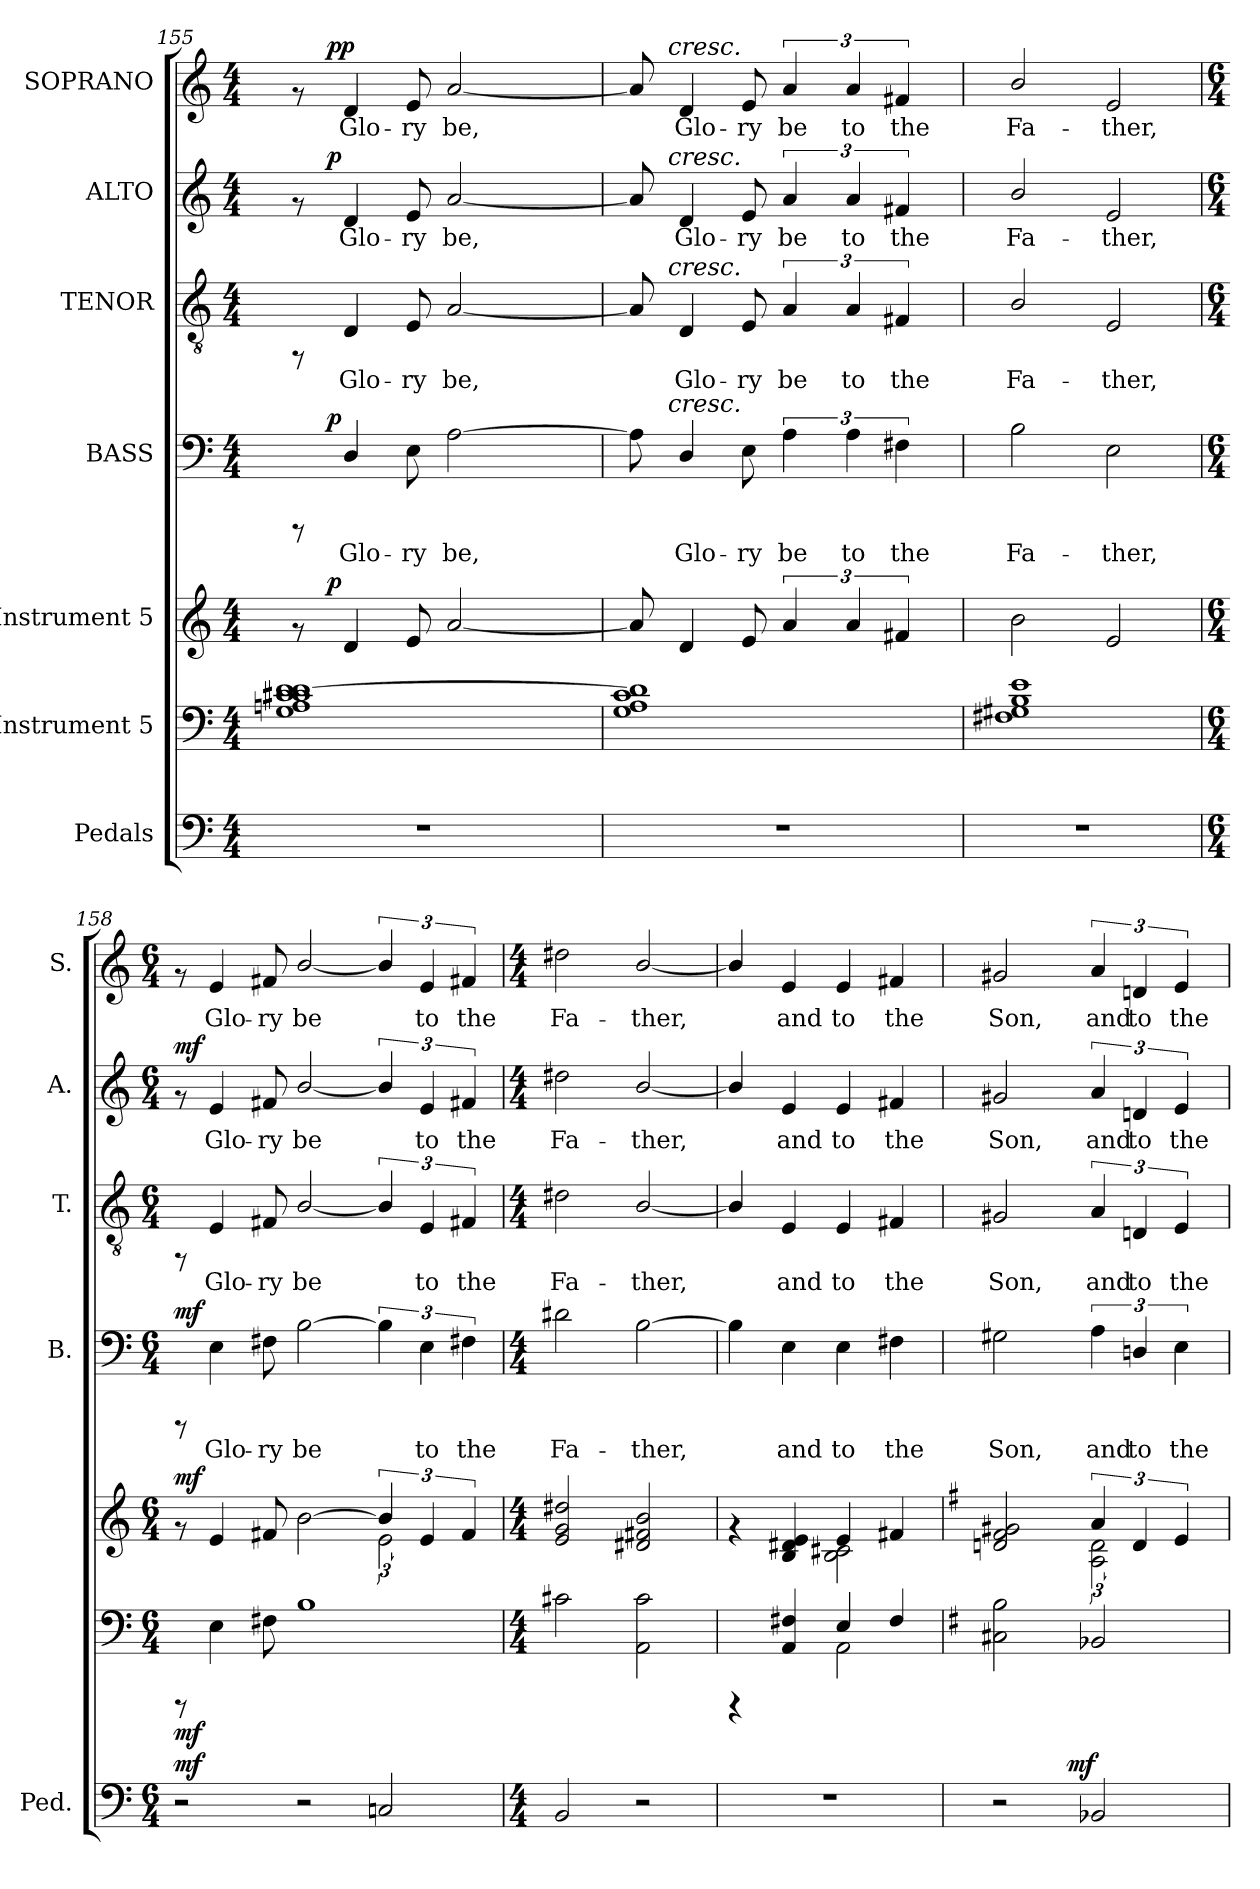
**kern	**dynam	**kern	**dynam	**kern	**dynam	**kern	**text	**dynam	**kern	**text	**kern	**text	**dynam	**kern	**text	**dynam
*part7	*part7	*part6	*part6	*part5	*part5	*part4	*part4	*part4	*part3	*part3	*part2	*part2	*part2	*part1	*part1	*part1
*staff7	*staff7	*staff6	*staff6	*staff5	*staff5	*staff4	*staff4	*staff4	*staff3	*staff3	*staff2	*staff2	*staff2	*staff1	*staff1	*staff1
*I"Pedals	*	*I"Instrument 5	*	*I"Instrument 5	*	*I"BASS	*	*	*I"TENOR	*	*I"ALTO	*	*	*I"SOPRANO	*	*
*I'Ped.	*	*	*	*	*	*I'B.	*	*	*I'T.	*	*I'A.	*	*	*I'S.	*	*
*clefF4	*	*clefF4	*	*clefG2	*	*clefF4	*	*	*clefGv2	*	*clefG2	*	*	*clefG2	*	*
*k[]	*	*k[]	*	*k[]	*	*k[]	*	*	*k[]	*	*k[]	*	*	*k[]	*	*
*C:	*	*C:	*	*C:	*	*C:	*	*	*C:	*	*C:	*	*	*C:	*	*
*M4/4	*	*M4/4	*	*M4/4	*	*M4/4	*	*	*M4/4	*	*M4/4	*	*	*M4/4	*	*
=155	=155	=155	=155	=155	=155	=155	=155	=155	=155	=155	=155	=155	=155	=155	=155	=155
*	*	*	*	*^	*	*^	*	*	*	*	*^	*	*	*^	*	*
1r	.	[>1d 1d 1c#X 1An 1G 1c#X	.	8rf	16.ryy	.	8rCCC	16.ryy	.	.	8rFF	.	8rf	16.ryy	.	.	8rf	16.ryy	.	.
!	!	!	!	!	!	!LO:DY:a	!	!	!	!LO:DY:a	!	!	!	!	!	!LO:DY:b	!	!	!	!LO:DY:a
!	!	!	!	!	!	!	!	!	!	!	!	!	!	!	!	!	!	!	!	!LO:DY:n=1:b
.	.	.	.	.	2ryy	p	.	2ryy	.	p	.	.	.	2ryy	.	p	.	2ryy	.	p p
!	!	!	!	!	!	!	!	!	!LO:LY:b:cj	!	!	!LO:LY:b:cj	!	!	!LO:LY:b:cj	!	!	!	!LO:LY:b:cj	!
.	.	.	.	4d/	.	.	4D/	.	Glo-	.	4D/	Glo-	4d/	.	Glo-	.	4d/	.	Glo-	.
!	!	!	!	!	!	!	!	!	!LO:LY:b:cj	!	!	!LO:LY:b:cj	!	!	!LO:LY:b:cj	!	!	!	!LO:LY:b:cj	!
.	.	.	.	8e/	.	.	8E\	.	-ry	.	8E/	-ry	8e/	.	-ry	.	8e/	.	-ry	.
!	!	!	!	!	!	!	!	!	!LO:LY:b:cj	!	!	!LO:LY:b:cj	!	!	!LO:LY:b:cj	!	!	!	!LO:LY:b:cj	!
.	.	.	.	[<2a/	.	.	[>2A\	.	be,	.	[<2A/	be,	[<2a/	.	be,	.	[<2a/	.	be,	.
.	.	.	.	.	4ryy	.	.	4ryy	.	.	.	.	.	4ryy	.	.	.	4ryy	.	.
.	.	.	.	.	8ryy	.	.	8ryy	.	.	.	.	.	8ryy	.	.	.	8ryy	.	.
.	.	.	.	.	32ryy	.	.	32ryy	.	.	.	.	.	32ryy	.	.	.	32ryy	.	.
=156	=156	=156	=156	=156	=156	=156	=156	=156	=156	=156	=156	=156	=156	=156	=156	=156	=156	=156	=156	=156
!	!	!	!	!	!	!	!	!	!LO:LY:b:cj	!	!	!LO:LY:b:cj	!	!	!LO:LY:b:cj	!	!	!	!LO:LY:b:cj	!
*	*	*	*	*v	*v	*	*	*	*	*	*^	*	*	*	*	*	*	*	*	*
1r	.	1d] 1c 1G 1A	.	8a/]	.	8A\]	16..ryy	.	.	8A/]	16..ryy	.	8a/]	16..ryy	.	.	8a/]	16..ryy	.	.
!	!	!	!	!	!	!	!	!	!	!	!	!	!	!	!	!	!	!LO:TX:a:i:t=cresc.	!	!
!	!	!	!	!	!	!	!	!	!	!	!	!	!	!LO:TX:a:i:t=cresc.	!	!	!	!	!	!
!	!	!	!	!	!	!	!	!	!	!	!LO:TX:a:i:t=cresc.	!	!	!	!	!	!	!	!	!
!	!	!	!	!	!	!	!LO:TX:a:i:t=cresc.	!	!	!	!	!	!	!	!	!	!	!	!	!
.	.	.	.	.	.	.	2ryy	.	.	.	2ryy	.	.	2ryy	.	.	.	2ryy	.	.
!	!	!	!	!	!	!	!	!LO:LY:b:cj	!	!	!	!LO:LY:b:cj	!	!	!LO:LY:b:cj	!	!	!	!LO:LY:b:cj	!
.	.	.	.	4d/	.	4D/	.	Glo-	.	4D/	.	Glo-	4d/	.	Glo-	.	4d/	.	Glo-	.
!	!	!	!	!	!	!	!	!LO:LY:b:cj	!	!	!	!LO:LY:b:cj	!	!	!LO:LY:b:cj	!	!	!	!LO:LY:b:cj	!
.	.	.	.	8e/	.	8E\	.	-ry	.	8E/	.	-ry	8e/	.	-ry	.	8e/	.	-ry	.
!	!	!	!	!	!	!	!	!LO:LY:b:cj	!	!	!	!LO:LY:b:cj	!	!	!LO:LY:b:cj	!	!	!	!LO:LY:b:cj	!
.	.	.	.	6a/	.	6A\	.	be	.	6A/	.	be	6a/	.	be	.	6a/	.	be	.
.	.	.	.	.	.	.	4ryy	.	.	.	4ryy	.	.	4ryy	.	.	.	4ryy	.	.
!	!	!	!	!	!	!	!	!LO:LY:b:cj	!	!	!	!LO:LY:b:cj	!	!	!LO:LY:b:cj	!	!	!	!LO:LY:b:cj	!
.	.	.	.	6a/	.	6A\	.	to	.	6A/	.	to	6a/	.	to	.	6a/	.	to	.
!	!	!	!	!	!	!	!	!LO:LY:b:cj	!	!	!	!LO:LY:b:cj	!	!	!LO:LY:b:cj	!	!	!	!LO:LY:b:cj	!
.	.	.	.	6f#X/	.	6F#X\	.	the	.	6F#X/	.	the	6f#X/	.	the	.	6f#X/	.	the	.
.	.	.	.	.	.	.	8ryy	.	.	.	8ryy	.	.	8ryy	.	.	.	8ryy	.	.
.	.	.	.	.	.	.	64ryy	.	.	.	64ryy	.	.	64ryy	.	.	.	64ryy	.	.
=157	=157	=157	=157	=157	=157	=157	=157	=157	=157	=157	=157	=157	=157	=157	=157	=157	=157	=157	=157	=157
!	!	!	!	!	!	!	!	!LO:LY:b:cj	!	!	!	!LO:LY:b:cj	!	!	!LO:LY:b:cj	!	!	!	!LO:LY:b:cj	!
*	*	*	*	*	*	*v	*v	*	*	*	*	*	*v	*v	*	*	*v	*v	*	*
*	*	*	*	*	*	*	*	*	*v	*v	*	*	*	*	*	*	*
1r	.	1e 1G#X 1F#X 1B	.	2b\	.	2B\	Fa-	.	2B/	Fa-	2b/	Fa-	.	2b/	Fa-	.
!	!	!	!	!	!	!	!LO:LY:b:cj	!	!	!LO:LY:b:cj	!	!LO:LY:b:cj	!	!	!LO:LY:b:cj	!
.	.	.	.	2e/	.	2E\	-ther,	.	2E/	-ther,	2e/	-ther,	.	2e/	-ther,	.
=158	=158	=158	=158	=158	=158	=158	=158	=158	=158	=158	=158	=158	=158	=158	=158	=158
*M6/4	*	*M6/4	*	*M6/4	*	*M6/4	*	*	*M6/4	*	*M6/4	*	*	*M6/4	*	*
*	*	*	*	*^	*	*	*	*	*	*	*	*	*	*	*	*
!	!LO:DY:a	!	!LO:DY:b	!	!	!LO:DY:a	!	!	!LO:DY:a	!	!	!	!	!LO:DY:b	!	!	!LO:DY:a
!	!	!	!	!	!	!	!	!	!	!	!	!	!	!	!	!	!LO:DY:n=1:b
2r	mf	8rCCC	mf	8rf	1ryy	mf	8rCCC	.	mf	8rFF	.	8rf	.	mf	8rf	.	mf mf
!	!	!	!	!	!	!	!	!LO:LY:b:cj	!	!	!LO:LY:b:cj	!	!LO:LY:b:cj	!	!	!LO:LY:b:cj	!
.	.	4E\	.	4e/	.	.	4E\	Glo-	.	4E/	Glo-	4e/	Glo-	.	4e/	Glo-	.
!	!	!	!	!	!	!	!	!LO:LY:b:cj	!	!	!LO:LY:b:cj	!	!LO:LY:b:cj	!	!	!LO:LY:b:cj	!
.	.	8F#X\	.	8f#X/	.	.	8F#X\	-ry	.	8F#X/	-ry	8f#X/	-ry	.	8f#X/	-ry	.
!	!	!	!	!	!	!	!	!LO:LY:b:cj	!	!	!LO:LY:b:cj	!	!LO:LY:b:cj	!	!	!LO:LY:b:cj	!
2r	.	1B	.	[>2b\	.	.	[>2B\	be	.	[<2B/	be	[<2b/	be	.	[<2b/	be	.
!	!	!	!	!	!	!	!	!LO:LY:b:cj	!	!	!LO:LY:b:cj	!	!LO:LY:b:cj	!	!	!LO:LY:b:cj	!
2Cn/	.	.	.	3e\	6b/]	.	6B\]	.	.	6B/]	.	6b/]	.	.	6b/]	.	.
!	!	!	!	!	!	!	!	!LO:LY:b:cj	!	!	!LO:LY:b:cj	!	!LO:LY:b:cj	!	!	!LO:LY:b:cj	!
.	.	.	.	.	6e/	.	6E\	to	.	6E/	to	6e/	to	.	6e/	to	.
!	!	!	!	!	!	!	!	!LO:LY:b:cj	!	!	!LO:LY:b:cj	!	!LO:LY:b:cj	!	!	!LO:LY:b:cj	!
.	.	.	.	6ryy	6f#/	.	6F#X\	the	.	6F#X/	the	6f#X/	the	.	6f#X/	the	.
*	*	*	*	*v	*v	*	*	*	*	*	*	*	*	*	*	*	*
!!LO:PB:g=z
=159	=159	=159	=159	=159	=159	=159	=159	=159	=159	=159	=159	=159	=159	=159	=159	=159
*M4/4	*	*M4/4	*	*M4/4	*	*M4/4	*	*	*M4/4	*	*M4/4	*	*	*M4/4	*	*
*	*	*	*	*^	*	*	*	*	*	*	*	*	*	*	*	*
!	!	!	!	!	!	!	!	!LO:LY:b:cj	!	!	!LO:LY:b:cj	!	!LO:LY:b:cj	!	!	!LO:LY:b:cj	!
*	*	*	*	*v	*v	*	*	*	*	*	*	*	*	*	*	*	*
2BB/	.	2c#X\	.	2g/ 2e/ 2dd#X/	.	2d#X\	Fa-	.	2d#X\	Fa-	2dd#X\	Fa-	.	2dd#X\	Fa-	.
!	!	!	!	!	!	!	!LO:LY:b:cj	!	!	!LO:LY:b:cj	!	!LO:LY:b:cj	!	!	!LO:LY:b:cj	!
2r	.	2c#\ 2AA\	.	2b/ 2f#X/ 2d#X/	.	[>2B\	-ther,	.	[<2B/	-ther,	[<2b/	-ther,	.	[<2b/	-ther,	.
=160	=160	=160	=160	=160	=160	=160	=160	=160	=160	=160	=160	=160	=160	=160	=160	=160
*	*	*^	*	*^	*	*	*	*	*	*	*	*	*	*	*	*
!	!	!	!	!	!	!	!	!	!LO:LY:b:cj	!	!	!LO:LY:b:cj	!	!LO:LY:b:cj	!	!	!LO:LY:b:cj	!
1r	.	4rCCC	2ryy	.	4rf	2ryy	.	4B\]	.	.	4B/]	.	4b/]	.	.	4b/]	.	.
!	!	!	!	!	!	!	!	!	!LO:LY:b:cj	!	!	!LO:LY:b:cj	!	!LO:LY:b:cj	!	!	!LO:LY:b:cj	!
.	.	4F#X/ 4AA/	.	.	4d#X/ 4B/ 4e/	.	.	4E\	and	.	4E/	and	4e/	and	.	4e/	and	.
!	!	!	!	!	!	!	!	!	!LO:LY:b:cj	!	!	!LO:LY:b:cj	!	!LO:LY:b:cj	!	!	!LO:LY:b:cj	!
.	.	4E/	2AA\	.	4e/	2B\ 2c#X\	.	4E\	to	.	4E/	to	4e/	to	.	4e/	to	.
!	!	!	!	!	!	!	!	!	!LO:LY:b:cj	!	!	!LO:LY:b:cj	!	!LO:LY:b:cj	!	!	!LO:LY:b:cj	!
.	.	4F#/	.	.	4f#X/	.	.	4F#X\	the	.	4F#X/	the	4f#X/	the	.	4f#X/	the	.
*	*	*v	*v	*	*	*	*	*	*	*	*	*	*	*	*	*	*	*
=161	=161	=161	=161	=161	=161	=161	=161	=161	=161	=161	=161	=161	=161	=161	=161	=161	=161
*	*	*k[f#]	*	*k[f#]	*	*	*	*	*	*	*	*	*	*	*	*	*
*	*	*G:	*	*G:	*	*	*	*	*	*	*	*	*	*	*	*	*
!	!	!	!	!	!	!	!	!LO:LY:b:cj	!	!	!LO:LY:b:cj	!	!LO:LY:b:cj	!	!	!LO:LY:b:cj	!
*^	*	*	*	*	*	*	*	*	*	*	*	*	*	*	*	*	*
2r	4..ryy	.	2B\ 2C#X\	.	2f#/ 2dn/ 2g#X/	2ryy	.	2G#X\	Son,	.	2G#X/	Son,	2g#X/	Son,	.	2g#X/	Son,	.
!	!	!LO:DY:a	!	!	!	!	!	!	!	!	!	!	!	!	!	!	!	!
.	2ryy	mf	.	.	.	.	.	.	.	.	.	.	.	.	.	.	.	.
!	!	!	!	!	!	!	!	!	!LO:LY:b:cj	!	!	!LO:LY:b:cj	!	!LO:LY:b:cj	!	!	!LO:LY:b:cj	!
2BB-X/	.	.	2BB-X/	.	6a/	3A\ 3d\	.	6A\	and	.	6A/	and	6a/	and	.	6a/	and	.
*	*	*	*	*	*	*	*	*Xbrackettup	*	*	*	*	*	*	*	*	*	*
!	!	!	!	!	!	!	!	!	!LO:LY:b:cj	!	!	!LO:LY:b:cj	!	!LO:LY:b:cj	!	!	!LO:LY:b:cj	!
.	.	.	.	.	6d/	.	.	6Dn/	to	.	6Dn/	to	6dn/	to	.	6dn/	to	.
!	!	!	!	!	!	!	!	!	!LO:LY:b:cj	!	!	!LO:LY:b:cj	!	!LO:LY:b:cj	!	!	!LO:LY:b:cj	!
.	.	.	.	.	6e/	6ryy	.	6E\	the	.	6E/	the	6e/	the	.	6e/	the	.
.	16ryy	.	.	.	.	.	.	.	.	.	.	.	.	.	.	.	.	.
*v	*v	*	*	*	*v	*v	*	*	*	*	*	*	*	*	*	*	*	*
=	=	=	=	=	=	=	=	=	=	=	=	=	=	=	=	=
*-	*-	*-	*-	*-	*-	*-	*-	*-	*-	*-	*-	*-	*-	*-	*-	*-
